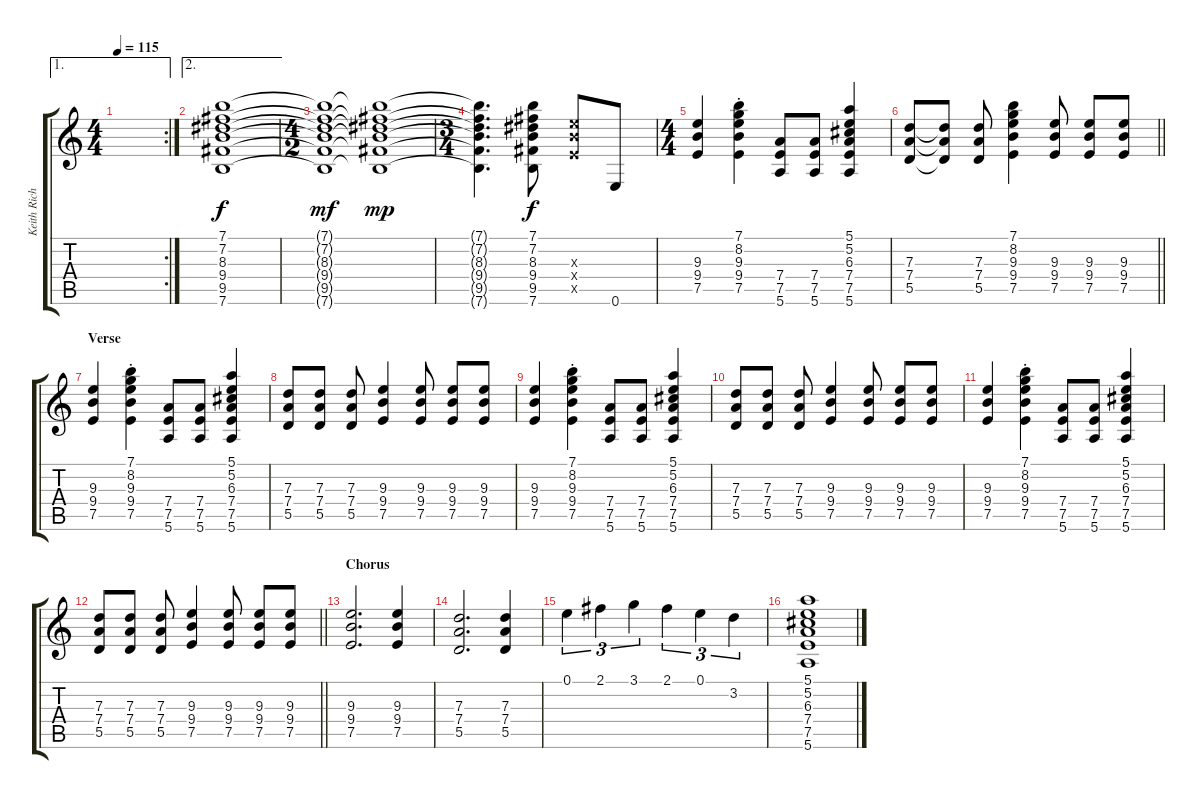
\track ("Keith Richards" "Keith Rich") {instrument overdrivenguitar}
\staff {score tabs}
\tuning (E4 B3 G3 D3 A2 E2) {hide}
\ae 1
\rc 2
\ts (4 4)
\tempo 115
\clef g2
\ks c
|
\ae 2
(7.1 7.2 8.3 9.4 9.5 7.6).1 |
\ts (4 2)
(7.1{t} 7.2{t} 8.3{t} 9.4{t} 9.5{t} 7.6{t}).1{dy mf} (7.1{t} 7.2{t} 8.3{t} 9.4{t} 9.5{t} 7.6{t}).1{dy mp} |
\ts (3 4)
(7.1{t} 7.2{t} 8.3{t} 9.4{t} 9.5{t} 7.6{t}).4{d} (7.1 7.2 8.3 9.4 9.5 7.6).8{dy f} (9.3{x} 9.4{x} 7.5{x}).8 0.6.8 |
\ts (4 4)
(9.3 9.4 7.5).4 (7.1 8.2 9.3 9.4 7.5{st}).4 (7.4 7.5 5.6).8 (7.4 7.5 5.6).8 (5.1 5.2 6.3 7.4 7.5 5.6).4 |
\barLineRight lightlight
(7.3 7.4 5.5).8 (7.3{t} 7.4{t} 5.5{t}).8 (7.3 7.4 5.5).8 (7.1 8.2 9.3 9.4 7.5).4 (9.3 9.4 7.5).8 (9.3 9.4 7.5).8 (9.3 9.4 7.5).8 |
\section ("" "Verse")
(9.3 9.4 7.5).4 (7.1 8.2 9.3 9.4 7.5{st}).4 (7.4 7.5 5.6).8 (7.4 7.5 5.6).8 (5.1 5.2 6.3 7.4 7.5 5.6).4 |
(7.3 7.4 5.5).8 (7.3 7.4 5.5).8 (7.3 7.4 5.5).8 (9.3 9.4 7.5).4 (9.3 9.4 7.5).8 (9.3 9.4 7.5).8 (9.3 9.4 7.5).8 |
(9.3 9.4 7.5).4 (7.1 8.2 9.3 9.4 7.5{st}).4 (7.4 7.5 5.6).8 (7.4 7.5 5.6).8 (5.1 5.2 6.3 7.4 7.5 5.6).4 |
(7.3 7.4 5.5).8 (7.3 7.4 5.5).8 (7.3 7.4 5.5).8 (9.3 9.4 7.5).4 (9.3 9.4 7.5).8 (9.3 9.4 7.5).8 (9.3 9.4 7.5).8 |
(9.3 9.4 7.5).4 (7.1 8.2 9.3 9.4 7.5{st}).4 (7.4 7.5 5.6).8 (7.4 7.5 5.6).8 (5.1 5.2 6.3 7.4 7.5 5.6).4 |
\barLineRight lightlight
(7.3 7.4 5.5).8 (7.3 7.4 5.5).8 (7.3 7.4 5.5).8 (9.3 9.4 7.5).4 (9.3 9.4 7.5).8 (9.3 9.4 7.5).8 (9.3 9.4 7.5).8 |
\section ("" "Chorus")
(9.3 9.4 7.5).2{d} (9.3 9.4 7.5).4 |
(7.3 7.4 5.5).2{d} (7.3 7.4 5.5).4 |
0.1.4{tu (3 2)} 2.1.4{tu (3 2)} 3.1.4{tu (3 2)} 2.1.4{tu (3 2)} 0.1.4{tu (3 2)} 3.2.4{tu (3 2)} |
(5.1 5.2 6.3 7.4 7.5 5.6).1
